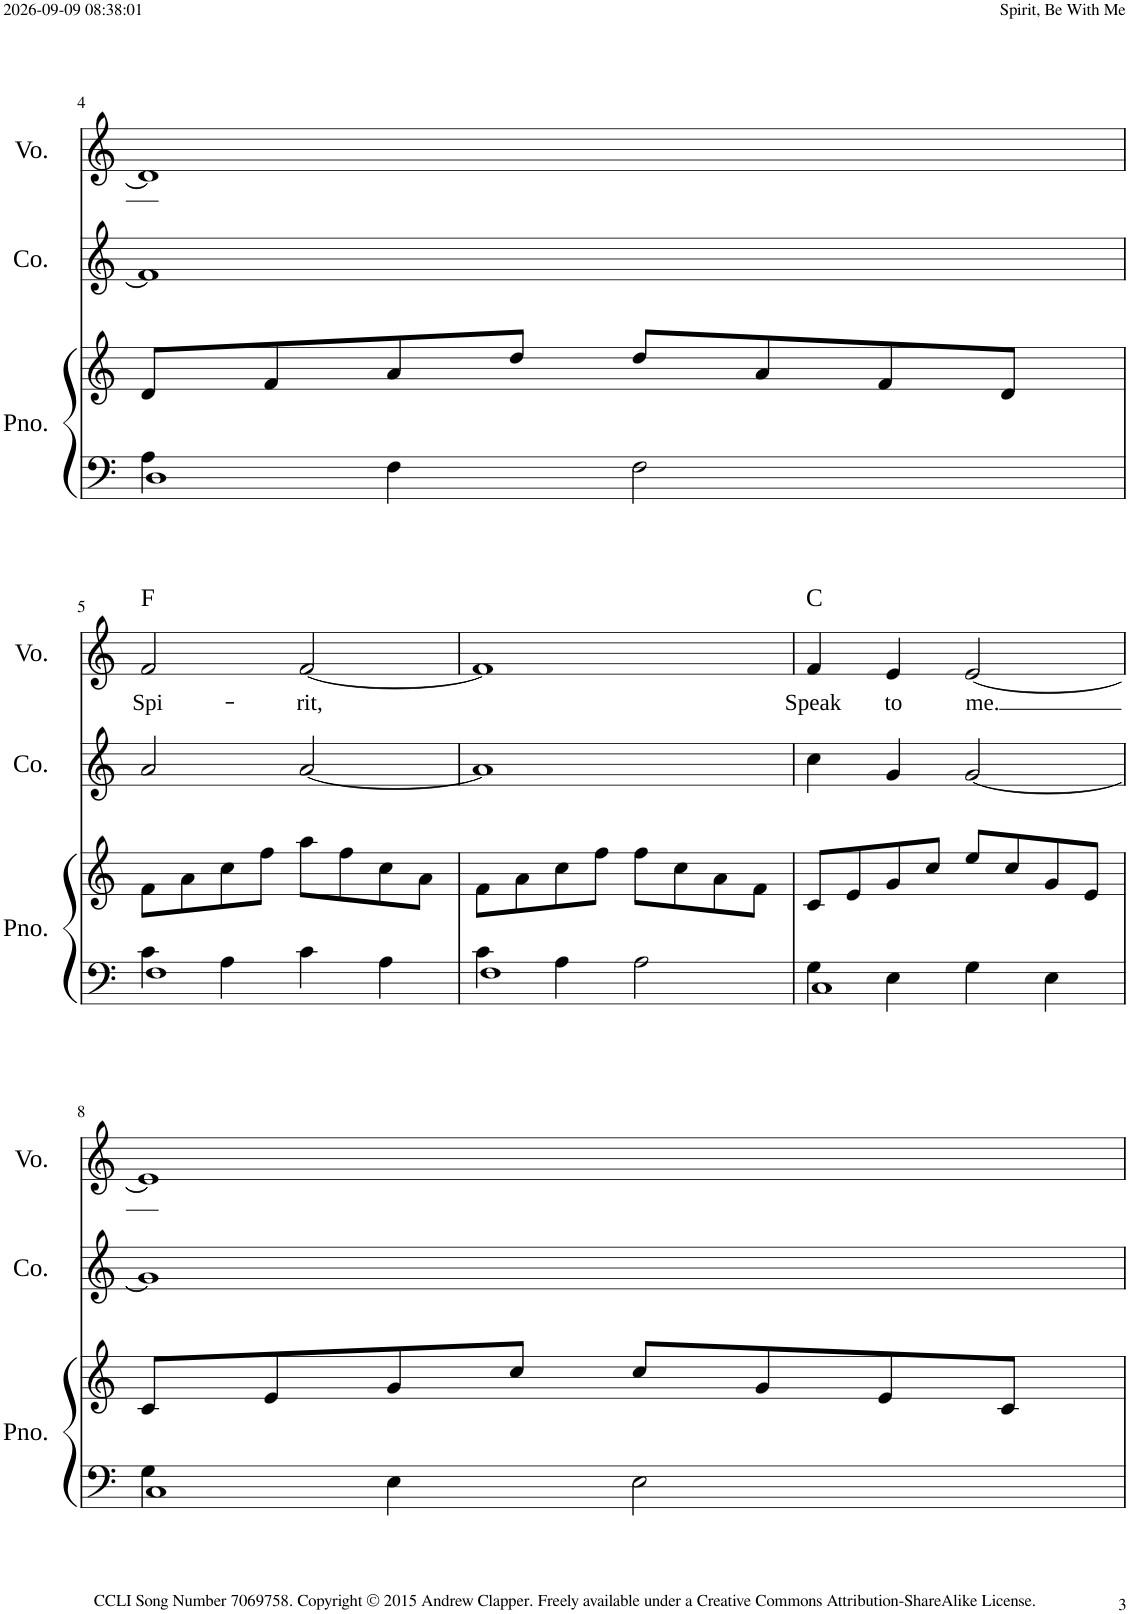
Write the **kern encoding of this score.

**kern	**kern	**kern	**kern	**text	**harte
*part3	*part3	*part2	*part1	*part1	*part1
*staff4	*staff3	*staff2	*staff1	*staff1	*
*I"Piano	*	*I"Counter melody	*I"Voice	*	*
*I'Pno.	*	*I'Co.	*I'Vo.	*	*
!!LO:PB:g=z
*clefF4	*clefG2	*clefG2	*clefG2	*	*
*k[]	*k[]	*k[]	*k[]	*	*
*M2/2	*M2/2	*M2/2	*M2/2	*	*
=4	=4	=4	=4	=4	=4
*^	*	*	*	*	*
1D	4A\	8d/L	1f]	1d]	.	.
.	.	8f/	.	.	.	.
.	4F\	8a/	.	.	.	.
.	.	8dd/J	.	.	.	.
.	2F\	8dd/L	.	.	.	.
.	.	8a/	.	.	.	.
.	.	8f/	.	.	.	.
.	.	8d/J	.	.	.	.
!!LO:LB:g=z
=5	=5	=5	=5	=5	=5	=5
!	!	!	!	!	!LO:LY:b	!
1F	4c\	8f\L	2a/	2f/	Spi-	F:maj
.	.	8a\	.	.	.	.
.	4A\	8cc\	.	.	.	.
.	.	8ff\J	.	.	.	.
!	!	!	!	!	!LO:LY:b	!
.	4c\	8aa\L	[2a/	[2f/	-rit,	.
.	.	8ff\	.	.	.	.
.	4A\	8cc\	.	.	.	.
.	.	8a\J	.	.	.	.
=6	=6	=6	=6	=6	=6	=6
1F	4c\	8f\L	1a]	1f]	.	.
.	.	8a\	.	.	.	.
.	4A\	8cc\	.	.	.	.
.	.	8ff\J	.	.	.	.
.	2A\	8ff\L	.	.	.	.
.	.	8cc\	.	.	.	.
.	.	8a\	.	.	.	.
.	.	8f\J	.	.	.	.
=7	=7	=7	=7	=7	=7	=7
!	!	!	!	!	!LO:LY:b	!
1C	4G\	8c/L	4cc\	4f/	Speak	C:maj
.	.	8e/	.	.	.	.
!	!	!	!	!	!LO:LY:b	!
.	4E\	8g/	4g/	4e/	to	.
.	.	8cc/J	.	.	.	.
!	!	!	!	!	!LO:LY:b	!
.	4G\	8ee/L	[2g/	[2e/	me.	.
.	.	8cc/	.	.	.	.
.	4E\	8g/	.	.	.	.
.	.	8e/J	.	.	.	.
!!LO:LB:g=z
=8	=8	=8	=8	=8	=8	=8
1C	4G\	8c/L	1g]	1e]	.	.
.	.	8e/	.	.	.	.
.	4E\	8g/	.	.	.	.
.	.	8cc/J	.	.	.	.
.	2E\	8cc/L	.	.	.	.
.	.	8g/	.	.	.	.
.	.	8e/	.	.	.	.
.	.	8c/J	.	.	.	.
*v	*v	*	*	*	*	*
=	=	=	=	=	=
*-	*-	*-	*-	*-	*-
